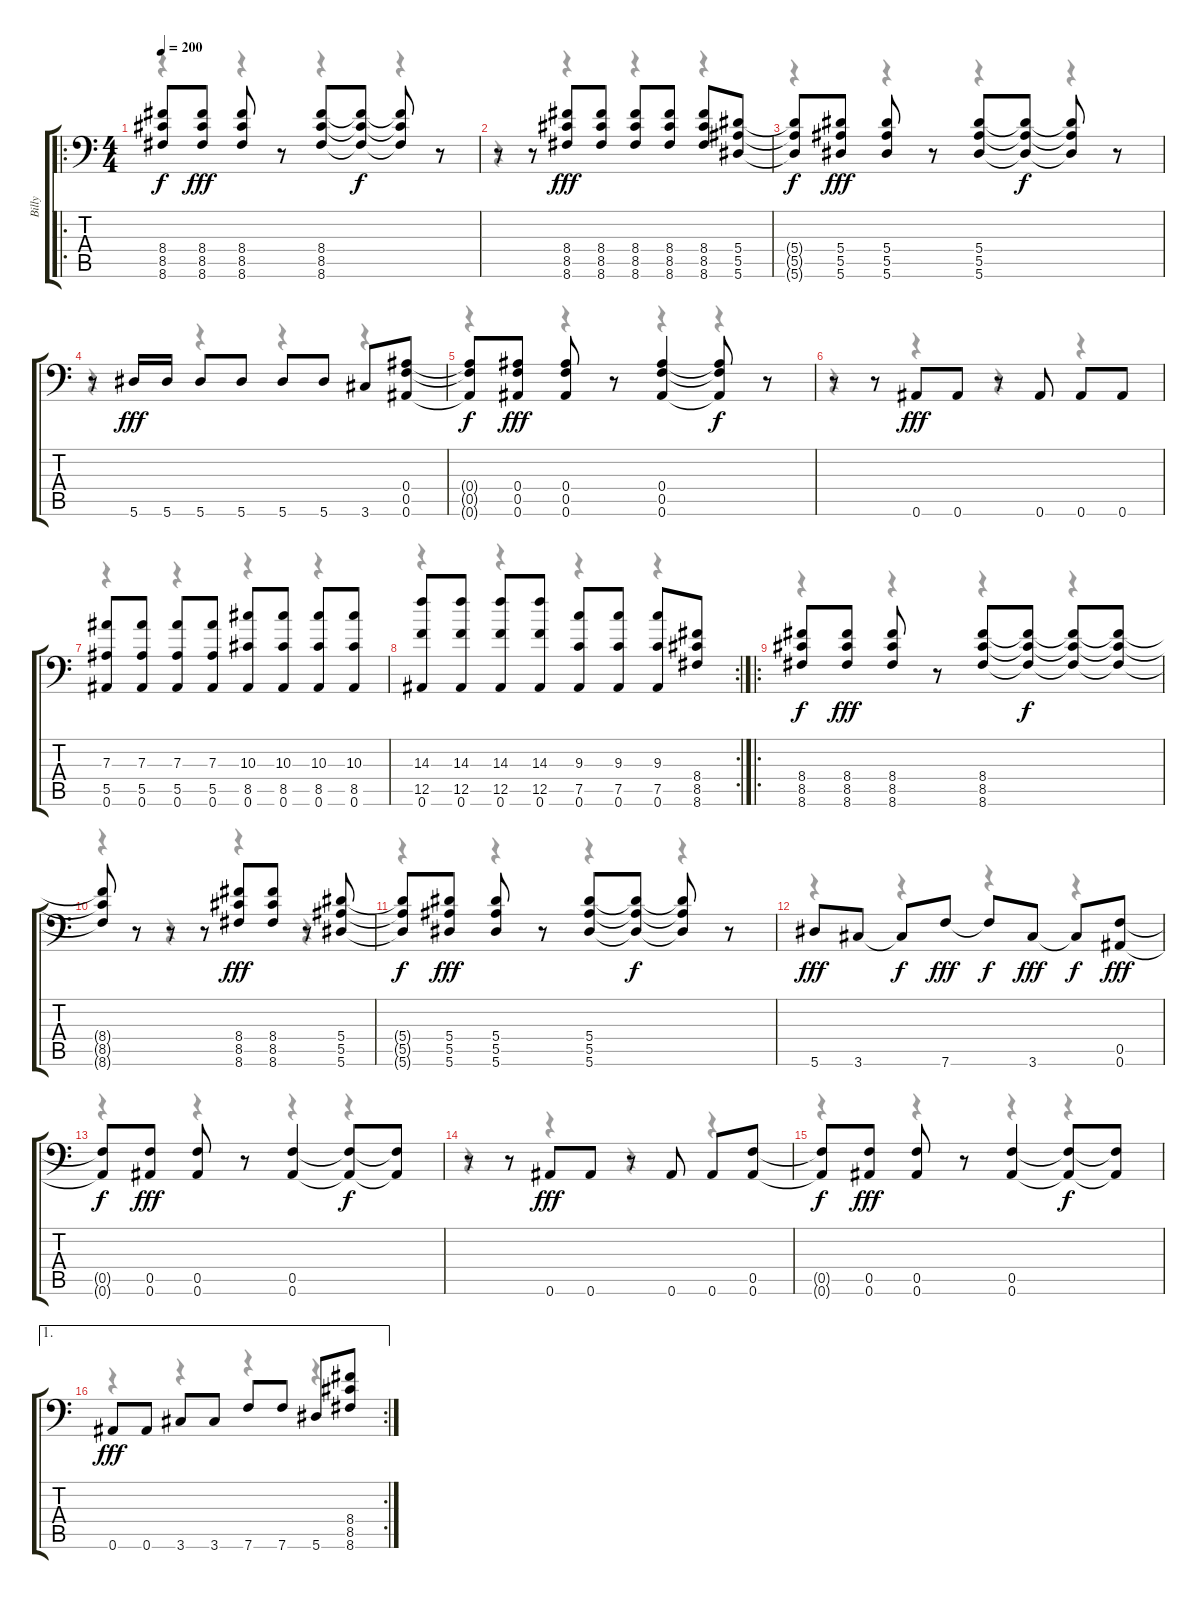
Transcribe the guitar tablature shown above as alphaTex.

\track ("Billy" "Billy") {instrument distortionguitar}
\staff {score tabs}
\tuning (C4 G3 Eb3 Bb2 F2 Bb1) {hide}
\voice
\ro
\ts (4 4)
\tempo 200
\clef f4
\ks c
(8.4{t} 8.5{t} 8.6{t}).8{dy f} (8.4 8.5 8.6).8{dy fff} (8.4 8.5 8.6).8 r.8 (8.4 8.5 8.6).8 (8.4{t} 8.5{t} 8.6{t}).8{dy f} (8.4{t} 8.5{t} 8.6{t}).8 r.8 |
r.8 r.8 (8.4 8.5 8.6).8{dy fff} (8.4 8.5 8.6).8 (8.4 8.5 8.6).8 (8.4 8.5 8.6).8 (8.4 8.5 8.6).8 (5.4 5.5 5.6).8 |
(5.4{t} 5.5{t} 5.6{t}).8{dy f} (5.4 5.5 5.6).8{dy fff} (5.4 5.5 5.6).8 r.8 (5.4 5.5 5.6).8 (5.4{t} 5.5{t} 5.6{t}).8{dy f} (5.4{t} 5.5{t} 5.6{t}).8 r.8 |
r.8 5.6.16{dy fff} 5.6.16 5.6.8 5.6.8 5.6.8 5.6.8 3.6.8 (0.4 0.5 0.6).8 |
(0.4{t} 0.5{t} 0.6{t}).8{dy f} (0.4 0.5 0.6).8{dy fff} (0.4 0.5 0.6).8 r.8 (0.4 0.5 0.6).4 (0.4{t} 0.5{t} 0.6{t}).8{dy f} r.8 |
r.8 r.8 0.6.8{dy fff} 0.6.8 r.8 0.6.8 0.6.8 0.6.8 |
(7.3 5.5 0.6).8 (7.3 5.5 0.6).8 (7.3 5.5 0.6).8 (7.3 5.5 0.6).8 (10.3 8.5 0.6).8 (10.3 8.5 0.6).8 (10.3 8.5 0.6).8 (10.3 8.5 0.6).8 |
\rc 2
(14.3 12.5 0.6).8 (14.3 12.5 0.6).8 (14.3 12.5 0.6).8 (14.3 12.5 0.6).8 (9.3 7.5 0.6).8 (9.3 7.5 0.6).8 (9.3 7.5 0.6).8 (8.4 8.5 8.6).8 |
\ro
(8.4 8.5 8.6).8{dy f} (8.4 8.5 8.6).8{dy fff} (8.4 8.5 8.6).8 r.8 (8.4 8.5 8.6).8 (8.4{t} 8.5{t} 8.6{t}).8{dy f} (8.4{t} 8.5{t} 8.6{t}).8 (8.4{t} 8.5{t} 8.6{t}).8 |
(8.4{t} 8.5{t} 8.6{t}).8 r.8 r.8 r.8 (8.4 8.5 8.6).8{dy fff} (8.4 8.5 8.6).8 r.8 (5.4 5.5 5.6).8 |
(5.4{t} 5.5{t} 5.6{t}).8{dy f} (5.4 5.5 5.6).8{dy fff} (5.4 5.5 5.6).8 r.8 (5.4 5.5 5.6).8 (5.4{t} 5.5{t} 5.6{t}).8{dy f} (5.4{t} 5.5{t} 5.6{t}).8 r.8 |
5.6.8{dy fff} 3.6.8 3.6{t}.8{dy f} 7.6.8{dy fff} 7.6{t}.8{dy f} 3.6.8{dy fff} 3.6{t}.8{dy f} (0.5 0.6).8{dy fff} |
(0.5{t} 0.6{t}).8{dy f} (0.5 0.6).8{dy fff} (0.5 0.6).8 r.8 (0.5 0.6).4 (0.5{t} 0.6{t}).8{dy f} (0.5{t} 0.6{t}).8 |
r.8 r.8 0.6.8{dy fff} 0.6.8 r.8 0.6.8 0.6.8 (0.5 0.6).8 |
(0.5{t} 0.6{t}).8{dy f} (0.5 0.6).8{dy fff} (0.5 0.6).8 r.8 (0.5 0.6).4 (0.5{t} 0.6{t}).8{dy f} (0.5{t} 0.6{t}).8 |
\ae 1
\rc 2
0.6.8{dy fff} 0.6.8 3.6.8 3.6.8 7.6.8 7.6.8 5.6.8 (8.4 8.5 8.6).8
\voice
\clef f4
\ottava regular
\simile none
\ks c
r.4{dy f} r.4 r.4 r.4 |
r.4 r.4 r.4 r.4 |
r.4 r.4 r.4 r.4 |
r.4 r.4 r.4 r.4 |
r.4 r.4 r.4 r.4 |
r.4 r.4 r.4 r.4 |
r.4 r.4 r.4 r.4 |
r.4 r.4 r.4 r.4 |
r.4 r.4 r.4 r.4 |
r.4 r.4 r.4 r.4 |
r.4 r.4 r.4 r.4 |
r.4 r.4 r.4 r.4 |
r.4 r.4 r.4 r.4 |
r.4 r.4 r.4 r.4 |
r.4 r.4 r.4 r.4 |
r.4 r.4 r.4 r.4
